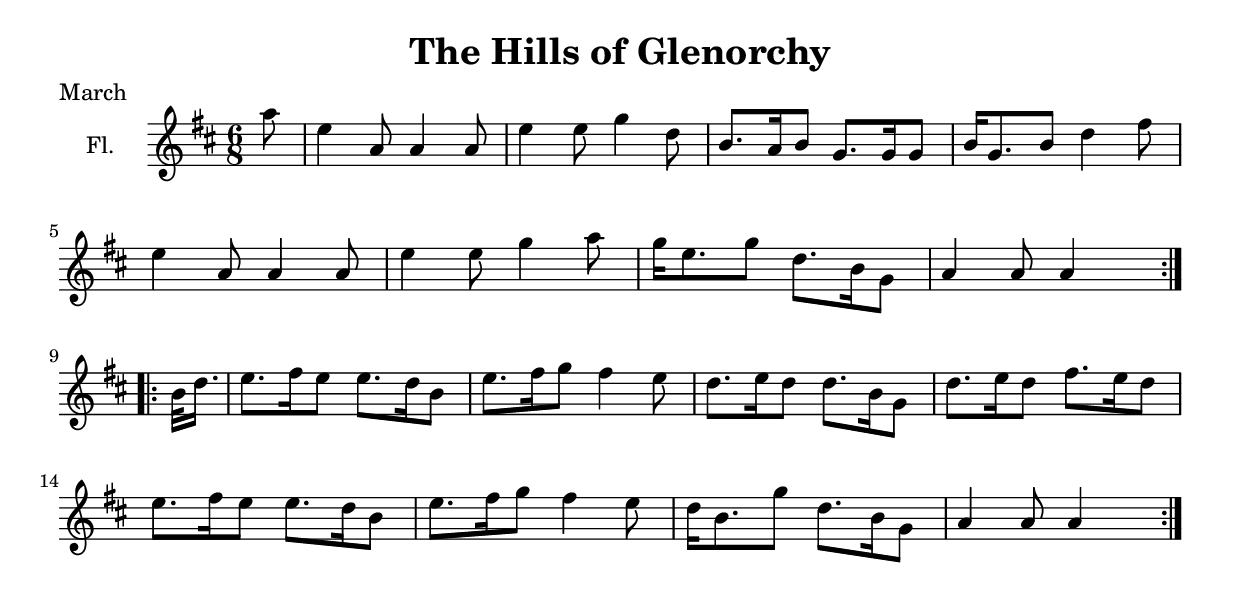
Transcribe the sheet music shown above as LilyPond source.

\version "2.19.0"

\header {
  title = "The Hills of Glenorchy"
  meter = "March"
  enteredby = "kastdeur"
}

global = {
  \key d \major
  \time 6/8
}

bpm = \tempo 4. = 90

thrwd = {}
grip  = {}
hdbld = {}
hdble = {}
hdblf = {}
taor  = {}
dblg  = {}
dblb  = {}
dbld  = {}
dble  = {}
dblf  = {}
grA   = {}
grg   = {}
gre   = {}
grd   = {}
wbirl = {}

%\include "tinwhistle-bagpipe-embellishments.ily"


fluteA = \fixed c'' {
	a8 |
	\hdble e4 a,8 \grg a,4 \taor a,8 |
	\grg e4 \grip e8 \dblg g4 d8 |
	\dblb b,8. \gre a,16 \grd b,8  \grg g,8. \grd g,16 \gre g,8 |
	\grg b,16 \grd g,8. \grd b,8  \thrwd d4 fis8 |

	\dble e4 a,8 \grg a,4 \taor a,8 |
	\grg e4 \grip e8 \dblg g4 a8 |
	g16 \grA e8. g8  \hdbld d8. b,16 \grd g,8  |
	\grg a,4 \taor a,8 \wbirl a,4
}
fluteB = \fixed c'' {
	\grg b,32 d16. |
	\grg e8. fis16 e8 \dble e8. d16 \gre b,8 |
	\grg e8. fis16 g8 \hdblf fis4 e8 |
	\thrwd d8. e16 d8 \dbld d8. b,16 \grd g,8 |
	\thrwd d8. e16 \grg d8 \dblf fis8. e16 d8 |

	\grg e8. fis16 e8  \dble e8. d16 \gre b,8 |
	\grg e8. fis16 g8  \hdblf fis4 e8 |
	d16 \gre b,8. \dblg g8  \hdbld d8. b,16 \grd g,8 |
	\grg a,4 \taor a,8 \wbirl a,4
}

flute = \relative c'' {
  \global
  \repeat volta 2 { \partial 8 \fluteA s8 }
  \break
  \repeat volta 2 { \partial 8 \fluteB  s8}
}

flutePart = \new Staff \with {
  instrumentName = "Fl."
  midiInstrument = "flute"
} \flute

\score {
  <<
    \flutePart
  >>
  \layout { }
}
\score {
  \new Staff \with {
	instrumentName = "Fl."
	midiInstrument = "flute"
  } {
	\global
	\partial 8
	\fluteA \fluteA
	\fluteB \fluteB
  }
  \midi {
	\bpm
  }
}
